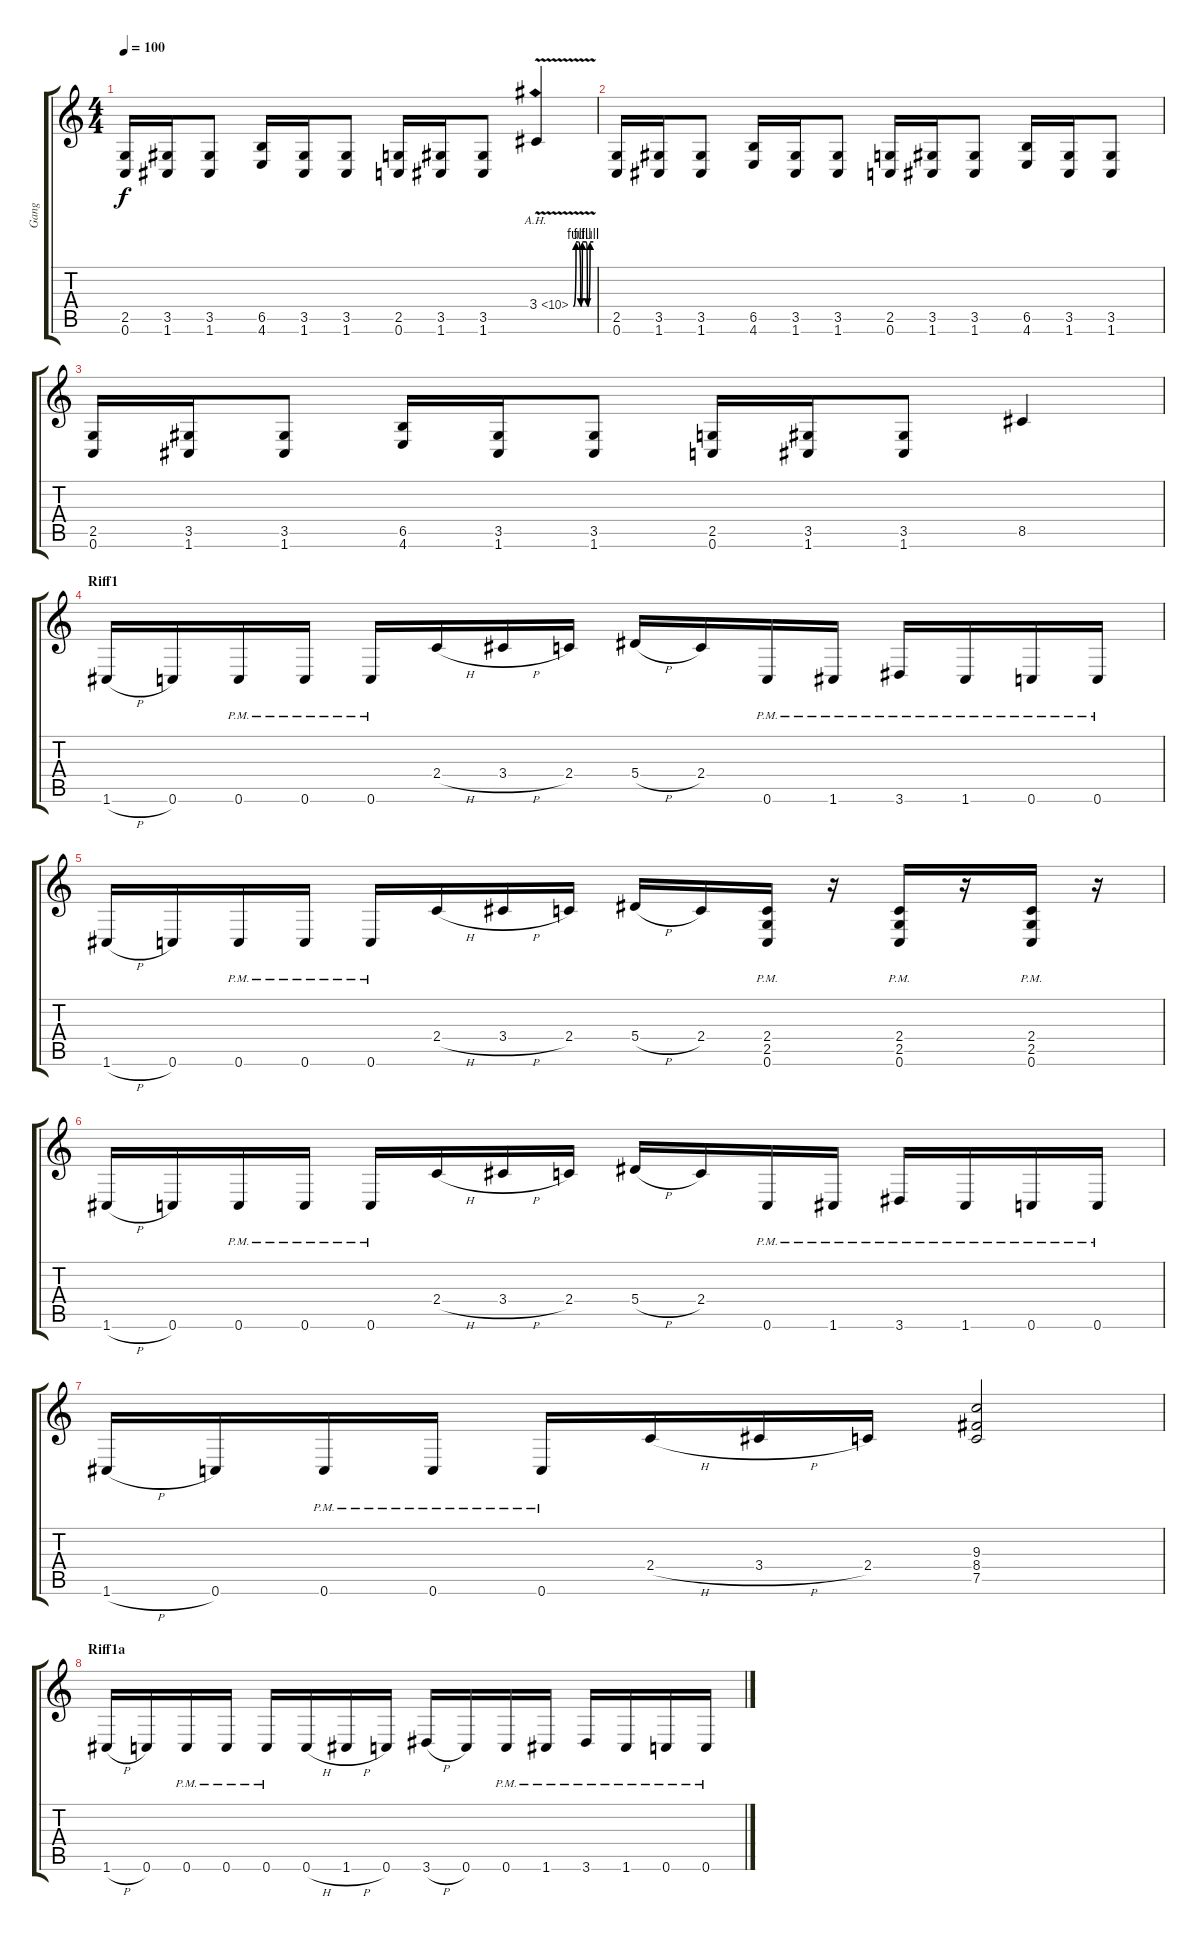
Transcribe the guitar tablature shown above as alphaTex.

\track ("Gang" "Gang") {instrument distortionguitar}
\staff {score tabs}
\tuning (C4 G3 Eb3 Bb2 F2 C2) {hide}
\ts (4 4)
\tempo 100
\clef g2
\ks c
(2.5 0.6).16{dy f} (3.5 1.6).16 (3.5 1.6).8 (6.5 4.6).16 (3.5 1.6).16 (3.5 1.6).8 (2.5 0.6).16 (3.5 1.6).16 (3.5 1.6).8 3.4{be (custom 0 0 8 4 15 4 22 0 27 4 38 4 42 0 50 4 60 4) ah 7 v}.4 |
(2.5 0.6).16 (3.5 1.6).16 (3.5 1.6).8 (6.5 4.6).16 (3.5 1.6).16 (3.5 1.6).8 (2.5 0.6).16 (3.5 1.6).16 (3.5 1.6).8 (6.5 4.6).16 (3.5 1.6).16 (3.5 1.6).8 |
(2.5 0.6).16 (3.5 1.6).16 (3.5 1.6).8 (6.5 4.6).16 (3.5 1.6).16 (3.5 1.6).8 (2.5 0.6).16 (3.5 1.6).16 (3.5 1.6).8 8.5.4 |
\section ("" "Riff1")
1.6{h}.16 0.6.16 0.6{pm}.16 0.6{pm}.16 0.6{pm}.16 2.4{h}.16 3.4{h}.16 2.4.16 5.4{h}.16 2.4.16 0.6{pm}.16 1.6{pm}.16 3.6{pm}.16 1.6{pm}.16 0.6{pm}.16 0.6{pm}.16 |
1.6{h}.16 0.6.16 0.6{pm}.16 0.6{pm}.16 0.6{pm}.16 2.4{h}.16 3.4{h}.16 2.4.16 5.4{h}.16 2.4.16 (2.4 2.5 0.6{pm}).16 r.16 (2.4 2.5 0.6{pm}).16 r.16 (2.4 2.5 0.6{pm}).16 r.16 |
1.6{h}.16 0.6.16 0.6{pm}.16 0.6{pm}.16 0.6{pm}.16 2.4{h}.16 3.4{h}.16 2.4.16 5.4{h}.16 2.4.16 0.6{pm}.16 1.6{pm}.16 3.6{pm}.16 1.6{pm}.16 0.6{pm}.16 0.6{pm}.16 |
1.6{h}.16 0.6.16 0.6{pm}.16 0.6{pm}.16 0.6{pm}.16 2.4{h}.16 3.4{h}.16 2.4.16 (9.3 8.4 7.5).2 |
\section ("" "Riff1a")
1.6{h}.16 0.6.16 0.6{pm}.16 0.6{pm}.16 0.6{pm}.16 0.6{h}.16 1.6{h}.16 0.6.16 3.6{h}.16 0.6.16 0.6{pm}.16 1.6{pm}.16 3.6{pm}.16 1.6{pm}.16 0.6{pm}.16 0.6{pm}.16
